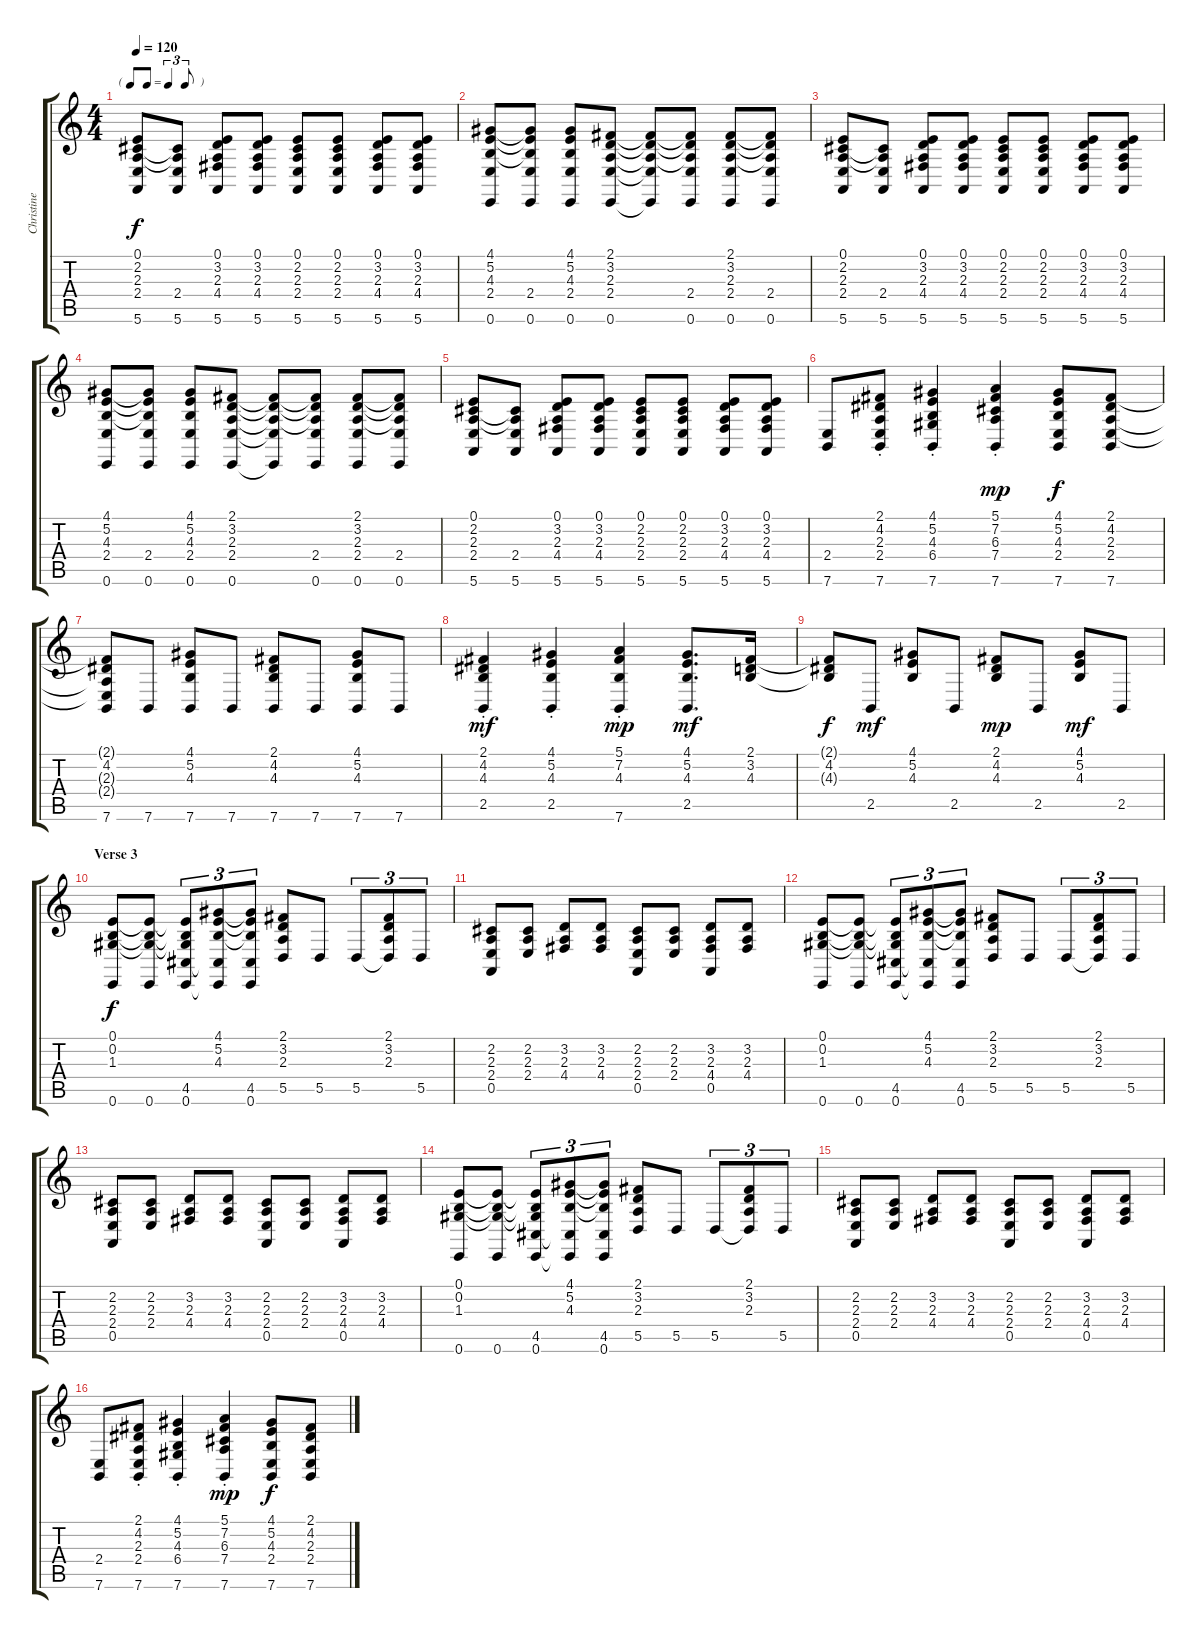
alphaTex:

\track ("Christine McVie - Piano" "Christine ") {instrument acousticgrandpiano}
\staff {score tabs}
\tuning (E4 B3 G3 D3 A2 E2) {hide}
\ts (4 4)
\tf triplet8th
\tempo 120
\clef g2
\ks c
(0.1 2.2 2.3 2.4 5.6).8{dy f} (2.2{t} 2.3{t} 2.4 5.6).8 (0.1 3.2 2.3 4.4 5.6).8 (0.1 3.2 2.3 4.4 5.6).8 (0.1 2.2 2.3 2.4 5.6).8 (0.1 2.2 2.3 2.4 5.6).8 (0.1 3.2 2.3 4.4 5.6).8 (0.1 3.2 2.3 4.4 5.6).8 |
(4.1 5.2 4.3 2.4 0.6).8 (4.1{t} 5.2{t} 4.3{t} 2.4 0.6).8 (4.1 5.2 4.3 2.4 0.6).8 (2.1 3.2 2.3 2.4 0.6).8 (2.1{t} 3.2{t} 2.3{t} 2.4{t} 0.6{t}).8 (2.1{t} 3.2{t} 2.3{t} 2.4 0.6).8 (2.1 3.2 2.3 2.4 0.6).8 (2.1{t} 3.2{t} 2.3{t} 2.4 0.6).8 |
(0.1 2.2 2.3 2.4 5.6).8 (2.2{t} 2.3{t} 2.4 5.6).8 (0.1 3.2 2.3 4.4 5.6).8 (0.1 3.2 2.3 4.4 5.6).8 (0.1 2.2 2.3 2.4 5.6).8 (0.1 2.2 2.3 2.4 5.6).8 (0.1 3.2 2.3 4.4 5.6).8 (0.1 3.2 2.3 4.4 5.6).8 |
(4.1 5.2 4.3 2.4 0.6).8 (4.1{t} 5.2{t} 4.3{t} 2.4 0.6).8 (4.1 5.2 4.3 2.4 0.6).8 (2.1 3.2 2.3 2.4 0.6).8 (2.1{t} 3.2{t} 2.3{t} 2.4{t} 0.6{t}).8 (2.1{t} 3.2{t} 2.3{t} 2.4 0.6).8 (2.1 3.2 2.3 2.4 0.6).8 (2.1{t} 3.2{t} 2.3{t} 2.4 0.6).8 |
(0.1 2.2 2.3 2.4 5.6).8 (2.2{t} 2.3{t} 2.4 5.6).8 (0.1 3.2 2.3 4.4 5.6).8 (0.1 3.2 2.3 4.4 5.6).8 (0.1 2.2 2.3 2.4 5.6).8 (0.1 2.2 2.3 2.4 5.6).8 (0.1 3.2 2.3 4.4 5.6).8 (0.1 3.2 2.3 4.4 5.6).8 |
(2.4 7.6).8 (2.1{st} 4.2{st} 2.3 2.4 7.6).8 (4.1 5.2{st} 4.3 6.4 7.6).4 (5.1{st} 7.2{st} 6.3{st} 7.4 7.6{st}).4{dy mp} (4.1 5.2 4.3 2.4 7.6).8{dy f} (2.1 4.2 2.3 2.4 7.6).8 |
(2.1{t} 4.2 2.3{t} 2.4{t} 7.6).8 7.6.8 (4.1 5.2 4.3 7.6).8 7.6.8 (2.1 4.2 4.3 7.6).8 7.6.8 (4.1 5.2 4.3 7.6).8 7.6.8 |
(2.1{st} 4.2{st} 4.3{st} 2.5{st}).4{dy mf} (4.1{st} 5.2{st} 4.3{st} 2.5{st}).4 (5.1{st} 7.2{st} 4.3{st} 7.6{st}).4{dy mp} (4.1 5.2 4.3 2.5).8{d dy mf} (2.1 3.2 4.3).16 |
(2.1{t} 4.2 4.3{t}).8{dy f} 2.5.8{dy mf} (4.1 5.2 4.3).8 2.5.8 (2.1 4.2 4.3).8{dy mp} 2.5.8 (4.1 5.2 4.3).8{dy mf} 2.5.8 |
\section ("" "Verse 3")
(0.1 0.2 1.3 0.6).8{dy f} (0.1{t} 0.2{t} 1.3{t} 0.6).8 (0.1{t} 0.2{t} 1.3{t} 4.5 0.6).8{tu (3 2)} (4.1 5.2 4.3 4.5{t} 0.6{t}).8{tu (3 2)} (4.1{t} 5.2{t} 4.3{t} 4.5 0.6).8{tu (3 2)} (2.1 3.2 2.3 5.5).8 5.5.8 5.5.8{tu (3 2)} (2.1 3.2 2.3 5.5{t}).8{tu (3 2)} 5.5.8{tu (3 2)} |
(2.2 2.3 2.4 0.5).8 (2.2 2.3 2.4).8 (3.2 2.3 4.4).8 (3.2 2.3 4.4).8 (2.2 2.3 2.4 0.5).8 (2.2 2.3 2.4).8 (3.2 2.3 4.4 0.5).8 (3.2 2.3 4.4).8 |
(0.1 0.2 1.3 0.6).8 (0.1{t} 0.2{t} 1.3{t} 0.6).8 (0.1{t} 0.2{t} 1.3{t} 4.5 0.6).8{tu (3 2)} (4.1 5.2 4.3 4.5{t} 0.6{t}).8{tu (3 2)} (4.1{t} 5.2{t} 4.3{t} 4.5 0.6).8{tu (3 2)} (2.1 3.2 2.3 5.5).8 5.5.8 5.5.8{tu (3 2)} (2.1 3.2 2.3 5.5{t}).8{tu (3 2)} 5.5.8{tu (3 2)} |
(2.2 2.3 2.4 0.5).8 (2.2 2.3 2.4).8 (3.2 2.3 4.4).8 (3.2 2.3 4.4).8 (2.2 2.3 2.4 0.5).8 (2.2 2.3 2.4).8 (3.2 2.3 4.4 0.5).8 (3.2 2.3 4.4).8 |
(0.1 0.2 1.3 0.6).8 (0.1{t} 0.2{t} 1.3{t} 0.6).8 (0.1{t} 0.2{t} 1.3{t} 4.5 0.6).8{tu (3 2)} (4.1 5.2 4.3 4.5{t} 0.6{t}).8{tu (3 2)} (4.1{t} 5.2{t} 4.3{t} 4.5 0.6).8{tu (3 2)} (2.1 3.2 2.3 5.5).8 5.5.8 5.5.8{tu (3 2)} (2.1 3.2 2.3 5.5{t}).8{tu (3 2)} 5.5.8{tu (3 2)} |
(2.2 2.3 2.4 0.5).8 (2.2 2.3 2.4).8 (3.2 2.3 4.4).8 (3.2 2.3 4.4).8 (2.2 2.3 2.4 0.5).8 (2.2 2.3 2.4).8 (3.2 2.3 4.4 0.5).8 (3.2 2.3 4.4).8 |
(2.4 7.6).8 (2.1{st} 4.2{st} 2.3 2.4 7.6).8 (4.1 5.2{st} 4.3 6.4 7.6).4 (5.1{st} 7.2{st} 6.3{st} 7.4 7.6{st}).4{dy mp} (4.1 5.2 4.3 2.4 7.6).8{dy f} (2.1 4.2 2.3 2.4 7.6).8
